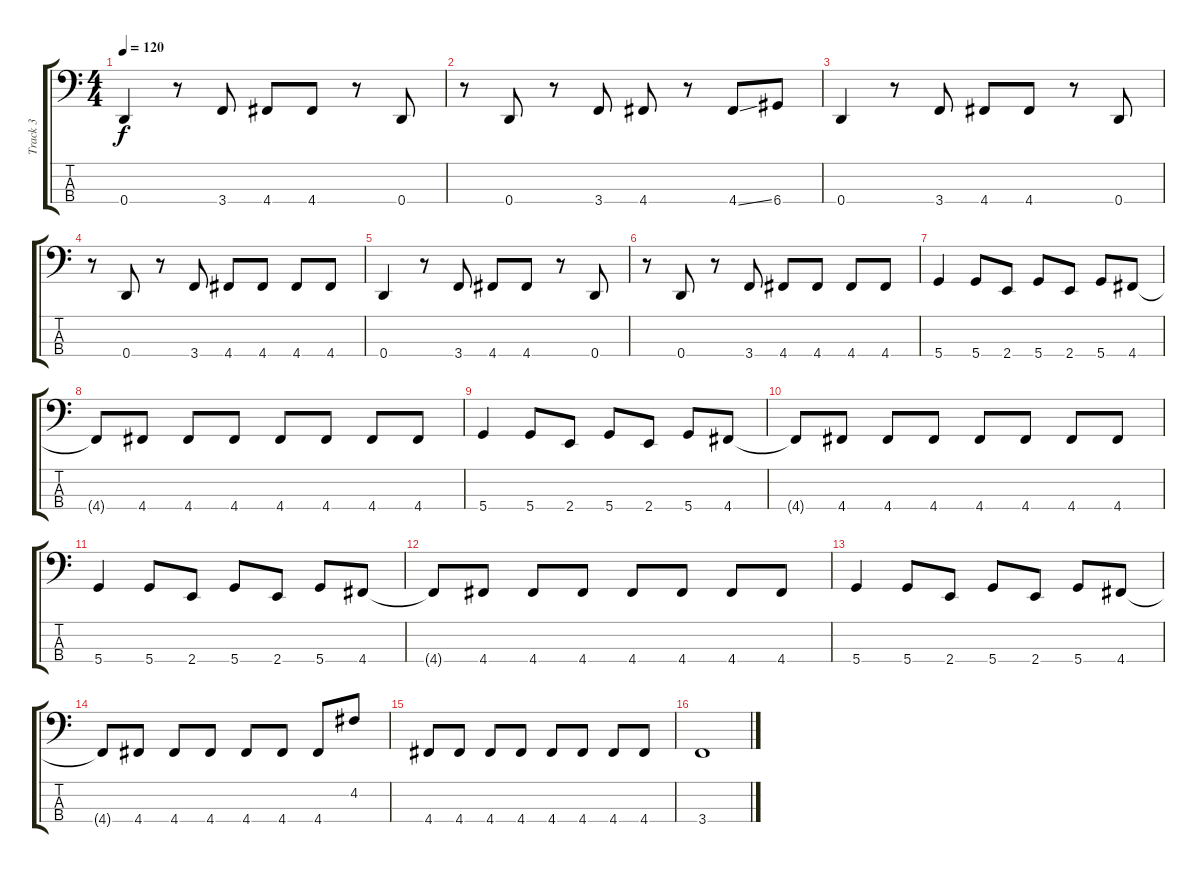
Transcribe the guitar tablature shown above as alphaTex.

\track ("Track 3" "Track 3") {instrument electricbasspick}
\staff {score tabs}
\tuning (G2 D2 A1 D1) {hide}
\ts (4 4)
\tempo 120
\clef f4
\ks c
0.4.4{dy f} r.8 3.4.8 4.4.8 4.4.8 r.8 0.4.8 |
r.8 0.4.8 r.8 3.4.8 4.4.8 r.8 4.4{ss}.8 6.4.8 |
0.4.4 r.8 3.4.8 4.4.8 4.4.8 r.8 0.4.8 |
r.8 0.4.8 r.8 3.4.8 4.4.8 4.4.8 4.4.8 4.4.8 |
0.4.4 r.8 3.4.8 4.4.8 4.4.8 r.8 0.4.8 |
r.8 0.4.8 r.8 3.4.8 4.4.8 4.4.8 4.4.8 4.4.8 |
5.4.4 5.4.8 2.4.8 5.4.8 2.4.8 5.4.8 4.4.8 |
4.4{t}.8 4.4.8 4.4.8 4.4.8 4.4.8 4.4.8 4.4.8 4.4.8 |
5.4.4 5.4.8 2.4.8 5.4.8 2.4.8 5.4.8 4.4.8 |
4.4{t}.8 4.4.8 4.4.8 4.4.8 4.4.8 4.4.8 4.4.8 4.4.8 |
5.4.4 5.4.8 2.4.8 5.4.8 2.4.8 5.4.8 4.4.8 |
4.4{t}.8 4.4.8 4.4.8 4.4.8 4.4.8 4.4.8 4.4.8 4.4.8 |
5.4.4 5.4.8 2.4.8 5.4.8 2.4.8 5.4.8 4.4.8 |
4.4{t}.8 4.4.8 4.4.8 4.4.8 4.4.8 4.4.8 4.4.8 4.2.8 |
4.4.8 4.4.8 4.4.8 4.4.8 4.4.8 4.4.8 4.4.8 4.4.8 |
3.4.1
